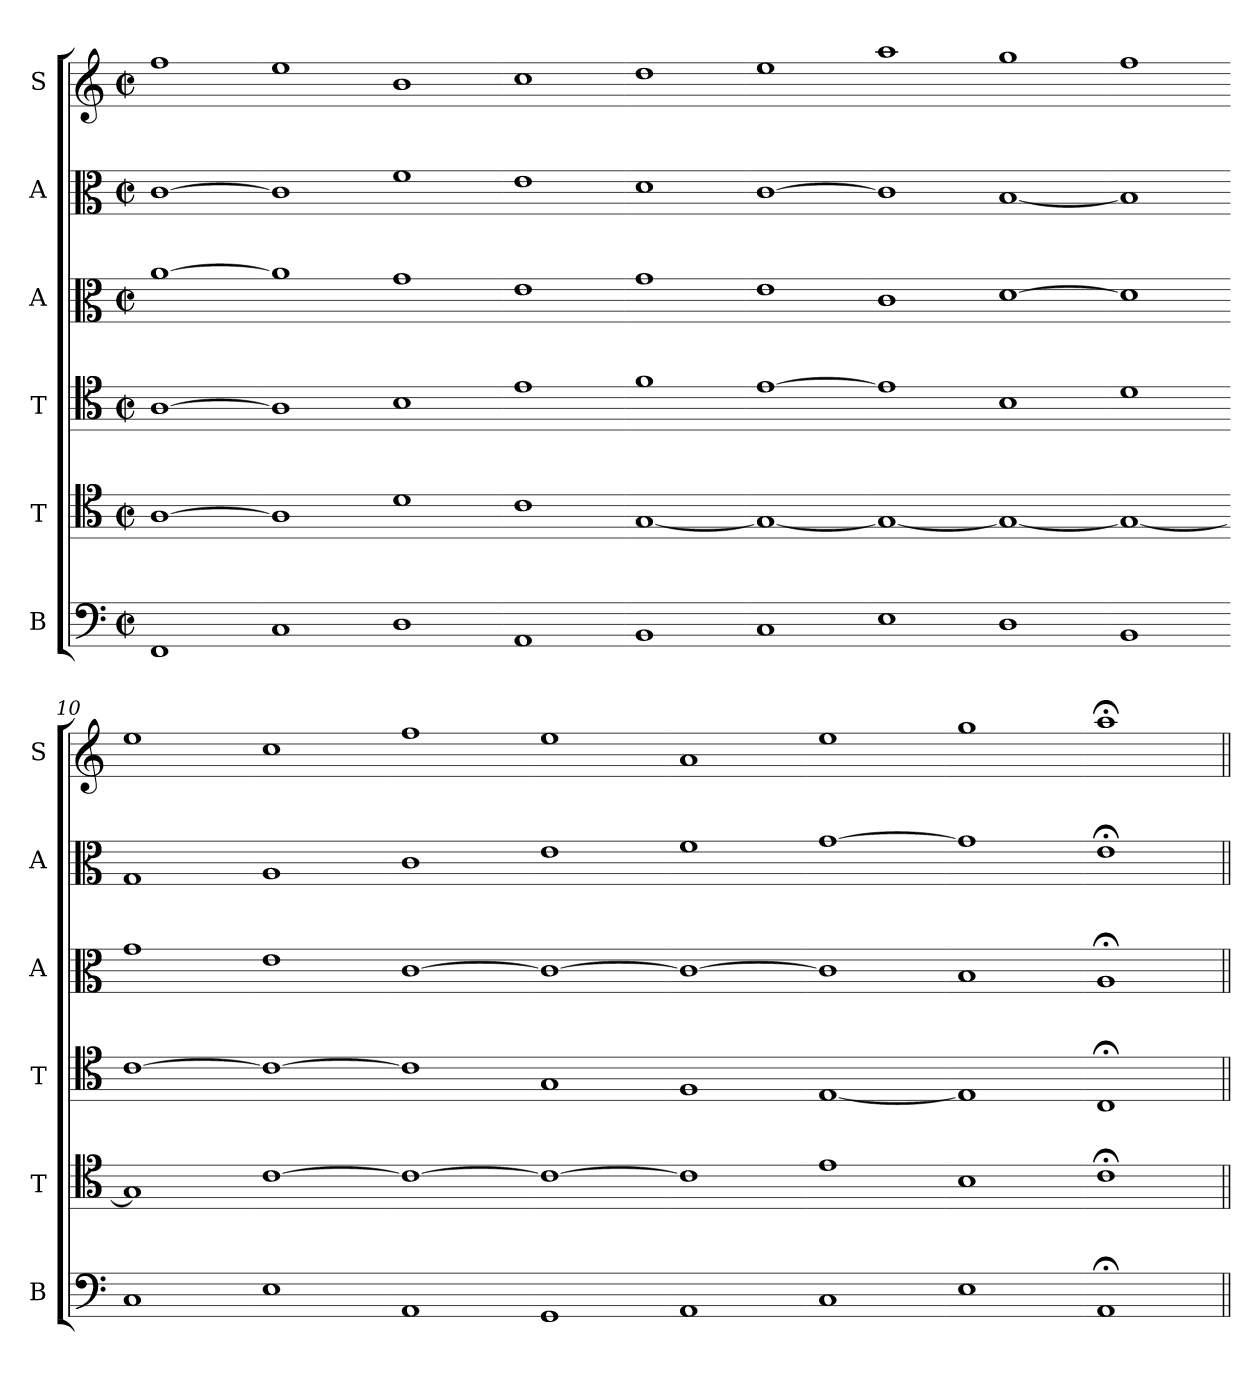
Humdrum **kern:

**kern	**kern	**kern	**kern	**kern	**kern
*part6	*part5	*part4	*part3	*part2	*part1
*staff6	*staff5	*staff4	*staff3	*staff2	*staff1
*I"B	*I"T	*I"T	*I"A	*I"A	*I"S
*I'B	*I'T	*I'T	*I'A	*I'A	*I'S
*clefF4	*clefC4	*clefC4	*clefC3	*clefC3	*clefG2
*k[]	*k[]	*k[]	*k[]	*k[]	*k[]
*M2/2	*M2/2	*M2/2	*M2/2	*M2/2	*M2/2
*met(c|)	*met(c|)	*met(c|)	*met(c|)	*met(c|)	*met(c|)
*MM208	*MM208	*MM208	*MM208	*MM208	*MM208
=1	=1	=1	=1	=1	=1
1FF	[1A	[1A	[1a	[1c	1ff
=2-	=2-	=2-	=2-	=2-	=2-
1C	1A]	1A]	1a]	1c]	1ee
=3-	=3-	=3-	=3-	=3-	=3-
1D	1d	1B	1g	1f	1b
=4-	=4-	=4-	=4-	=4-	=4-
1AA	1c	1e	1e	1e	1cc
=5-	=5-	=5-	=5-	=5-	=5-
1BB	[1G	1f	1g	1d	1dd
=6-	=6-	=6-	=6-	=6-	=6-
1C	1G_	[1e	1e	[1c	1ee
=7-	=7-	=7-	=7-	=7-	=7-
1E	1G_	1e]	1c	1c]	1aa
=8-	=8-	=8-	=8-	=8-	=8-
1D	1G_	1B	[1d	[1B	1gg
=9-	=9-	=9-	=9-	=9-	=9-
1BB	1G_	1d	1d]	1B]	1ff
=10-	=10-	=10-	=10-	=10-	=10-
1C	1G]	[1c	1g	1G	1ee
=11-	=11-	=11-	=11-	=11-	=11-
1E	[1c	1c_	1e	1A	1cc
=12-	=12-	=12-	=12-	=12-	=12-
1AA	1c_	1c]	[1c	1c	1ff
=13-	=13-	=13-	=13-	=13-	=13-
1GG	1c_	1G	1c_	1e	1ee
=14-	=14-	=14-	=14-	=14-	=14-
1AA	1c]	1F	1c_	1f	1a
=15-	=15-	=15-	=15-	=15-	=15-
1C	1e	[1E	1c]	[1g	1ee
=16-	=16-	=16-	=16-	=16-	=16-
1E	1B	1E]	1B	1g]	1gg
=17-	=17-	=17-	=17-	=17-	=17-
1AA;<	1c;<	1C;<	1A;<	1e;	1aa;<
=||	=||	=||	=||	=||	=||
*-	*-	*-	*-	*-	*-
